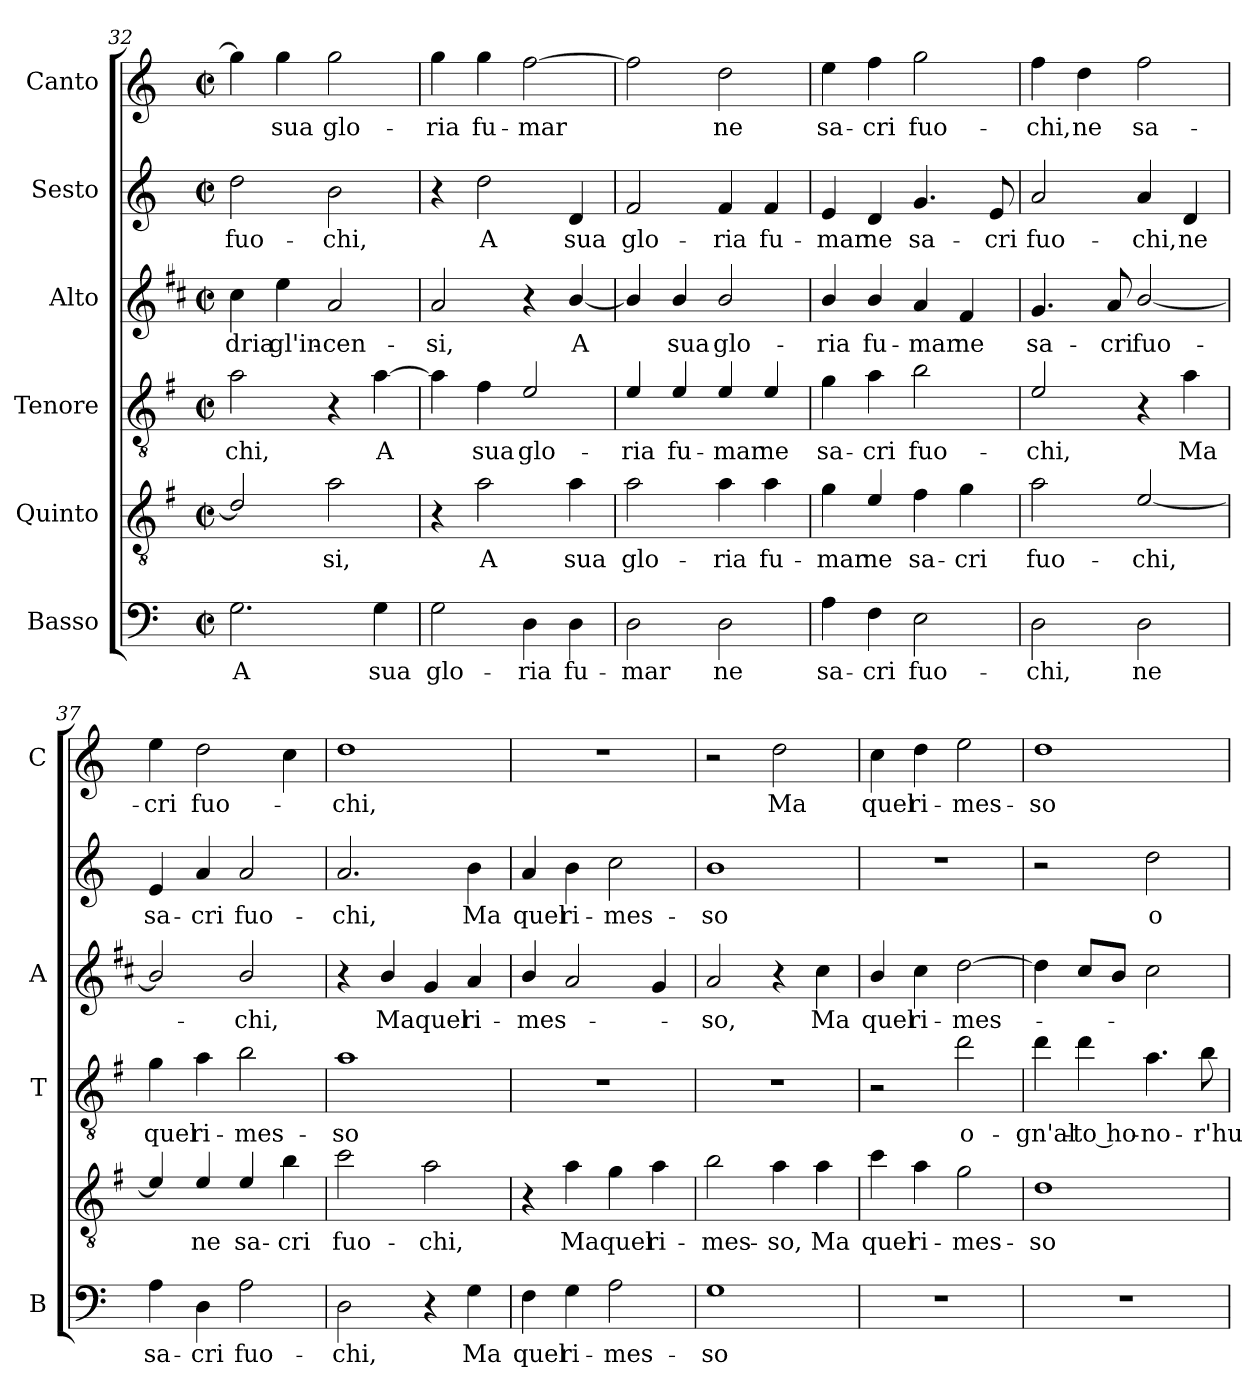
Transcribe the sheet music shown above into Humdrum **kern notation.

**kern	**text	**kern	**text	**kern	**text	**kern	**text	**kern	**text	**kern	**text
*part6	*part6	*part5	*part5	*part4	*part4	*part3	*part3	*part2	*part2	*part1	*part1
*staff6	*staff6	*staff5	*staff5	*staff4	*staff4	*staff3	*staff3	*staff2	*staff2	*staff1	*staff1
*I"Basso	*	*I"Quinto	*	*I"Tenore	*	*I"Alto	*	*I"Sesto	*	*I"Canto	*
*I'B	*	*	*	*I'T	*	*I'A	*	*	*	*I'C	*
*clefF4	*	*clefGv2	*	*clefGv2	*	*clefG2	*	*clefG2	*	*clefG2	*
*	*	*ITrd4c7	*	*ITrd4c7	*	*ITrd1c2	*	*	*	*	*
*k[]	*	*k[]	*	*k[]	*	*k[]	*	*k[]	*	*k[]	*
*C:	*	*C:	*	*C:	*	*C:	*	*C:	*	*C:	*
*M2/2	*	*M2/2	*	*M2/2	*	*M2/2	*	*M2/2	*	*M2/2	*
*met(c|)	*	*met(c|)	*	*met(c|)	*	*met(c|)	*	*met(c|)	*	*met(c|)	*
=32	=32	=32	=32	=32	=32	=32	=32	=32	=32	=32	=32
!	!LO:LY:b	!	!	!	!LO:LY:b	!	!LO:LY:b	!	!LO:LY:b	!	!
2.G\	A	2G/]	.	2d\	-chi,	4b\	-dria	2dd\	fuo-	4gg\]	.
!	!	!	!	!	!	!	!LO:LY:b	!	!	!	!LO:LY:b
.	.	.	.	.	.	4dd\	gl'in-	.	.	4gg\	sua
!	!	!	!LO:LY:b	!	!	!	!LO:LY:b	!	!LO:LY:b	!	!LO:LY:b
.	.	2d\	-si,	4r	.	2g/	-cen-	2b\	-chi,	2gg\	glo-
!	!LO:LY:b	!	!	!	!LO:LY:b	!	!	!	!	!	!
4G\	sua	.	.	[4d\	A	.	.	.	.	.	.
=33	=33	=33	=33	=33	=33	=33	=33	=33	=33	=33	=33
!	!LO:LY:b	!	!	!	!	!	!LO:LY:b	!	!	!	!LO:LY:b
2G\	glo-	4r	.	4d\]	.	2g/	-si,	4r	.	4gg\	-ria
!	!	!	!LO:LY:b	!	!LO:LY:b	!	!	!	!LO:LY:b	!	!LO:LY:b
.	.	2d\	A	4B\	sua	.	.	2dd\	A	4gg\	fu-
!	!LO:LY:b	!	!	!	!LO:LY:b	!	!	!	!	!	!LO:LY:b
4D\	-ria	.	.	2A/	glo-	4r	.	.	.	[2ff\	-mar
!	!LO:LY:b	!	!LO:LY:b	!	!	!	!LO:LY:b	!	!LO:LY:b	!	!
4D\	fu-	4d\	sua	.	.	[4a/	A	4d/	sua	.	.
=34	=34	=34	=34	=34	=34	=34	=34	=34	=34	=34	=34
!	!LO:LY:b	!	!LO:LY:b	!	!LO:LY:b	!	!	!	!LO:LY:b	!	!
2D\	-mar	2d\	glo-	4A/	-ria	4a/]	.	2f/	glo-	2ff\]	.
!	!	!	!	!	!LO:LY:b	!	!LO:LY:b	!	!	!	!
.	.	.	.	4A/	fu-	4a/	sua	.	.	.	.
!	!LO:LY:b	!	!LO:LY:b	!	!LO:LY:b	!	!LO:LY:b	!	!LO:LY:b	!	!LO:LY:b
2D\	ne	4d\	-ria	4A/	-mar	2a/	glo-	4f/	-ria	2dd\	ne
!	!	!	!LO:LY:b	!	!LO:LY:b	!	!	!	!LO:LY:b	!	!
.	.	4d\	fu-	4A/	ne	.	.	4f/	fu-	.	.
!!LO:PB:g=z
=35	=35	=35	=35	=35	=35	=35	=35	=35	=35	=35	=35
!	!LO:LY:b	!	!LO:LY:b	!	!LO:LY:b	!	!LO:LY:b	!	!LO:LY:b	!	!LO:LY:b
4A\	sa-	4c\	-mar	4c\	sa-	4a/	-ria	4e/	-mar	4ee\	sa-
!	!LO:LY:b	!	!LO:LY:b	!	!LO:LY:b	!	!LO:LY:b	!	!LO:LY:b	!	!LO:LY:b
4F\	-cri	4A/	ne	4d\	-cri	4a/	fu-	4d/	ne	4ff\	-cri
!	!LO:LY:b	!	!LO:LY:b	!	!LO:LY:b	!	!LO:LY:b	!	!LO:LY:b	!	!LO:LY:b
2E\	fuo-	4B\	sa-	2e\	fuo-	4g/	-mar	4.g/	sa-	2gg\	fuo-
!	!	!	!LO:LY:b	!	!	!	!LO:LY:b	!	!	!	!
.	.	4c\	-cri	.	.	4e/	ne	.	.	.	.
!	!	!	!	!	!	!	!	!	!LO:LY:b	!	!
.	.	.	.	.	.	.	.	8e/	-cri	.	.
=36	=36	=36	=36	=36	=36	=36	=36	=36	=36	=36	=36
!	!LO:LY:b	!	!LO:LY:b	!	!LO:LY:b	!	!LO:LY:b	!	!LO:LY:b	!	!LO:LY:b
2D\	-chi,	2d\	fuo-	2A/	-chi,	4.f/	sa-	2a/	fuo-	4ff\	-chi,
!	!	!	!	!	!	!	!	!	!	!	!LO:LY:b
.	.	.	.	.	.	.	.	.	.	4dd\	ne
!	!	!	!	!	!	!	!LO:LY:b	!	!	!	!
.	.	.	.	.	.	8g/	-cri	.	.	.	.
!	!LO:LY:b	!	!LO:LY:b	!	!	!	!LO:LY:b	!	!LO:LY:b	!	!LO:LY:b
2D\	ne	[2A/	-chi,	4r	.	[2a/	fuo-	4a/	-chi,	2ff\	sa-
!	!	!	!	!	!LO:LY:b	!	!	!	!LO:LY:b	!	!
.	.	.	.	4d\	Ma	.	.	4d/	ne	.	.
=37	=37	=37	=37	=37	=37	=37	=37	=37	=37	=37	=37
!	!LO:LY:b	!	!	!	!LO:LY:b	!	!	!	!LO:LY:b	!	!LO:LY:b
4A\	sa-	4A/]	.	4c\	quel	2a/]	.	4e/	sa-	4ee\	-cri
!	!LO:LY:b	!	!LO:LY:b	!	!LO:LY:b	!	!	!	!LO:LY:b	!	!LO:LY:b
4D\	-cri	4A/	ne	4d\	ri-	.	.	4a/	-cri	2dd\	fuo-
!	!LO:LY:b	!	!LO:LY:b	!	!LO:LY:b	!	!LO:LY:b	!	!LO:LY:b	!	!
2A\	fuo-	4A/	sa-	2e\	-mes-	2a/	-chi,	2a/	fuo-	.	.
!	!	!	!LO:LY:b	!	!	!	!	!	!	!	!
.	.	4e\	-cri	.	.	.	.	.	.	4cc\	.
=38	=38	=38	=38	=38	=38	=38	=38	=38	=38	=38	=38
!	!LO:LY:b	!	!LO:LY:b	!	!LO:LY:b	!	!	!	!LO:LY:b	!	!LO:LY:b
2D\	-chi,	2f\	fuo-	1d	-so	4r	.	2.a/	-chi,	1dd	-chi,
!	!	!	!	!	!	!	!LO:LY:b	!	!	!	!
.	.	.	.	.	.	4a/	Ma	.	.	.	.
!	!	!	!LO:LY:b	!	!	!	!LO:LY:b	!	!	!	!
4r	.	2d\	-chi,	.	.	4f/	quel	.	.	.	.
!	!LO:LY:b	!	!	!	!	!	!LO:LY:b	!	!LO:LY:b	!	!
4G\	Ma	.	.	.	.	4g/	ri-	4b\	Ma	.	.
=39	=39	=39	=39	=39	=39	=39	=39	=39	=39	=39	=39
!	!LO:LY:b	!	!	!	!	!	!LO:LY:b	!	!LO:LY:b	!	!
4F\	quel	4r	.	1r	.	4a/	-mes-	4a/	quel	1r	.
!	!LO:LY:b	!	!LO:LY:b	!	!	!	!	!	!LO:LY:b	!	!
4G\	ri-	4d\	Ma	.	.	2g/	.	4b\	ri-	.	.
!	!LO:LY:b	!	!LO:LY:b	!	!	!	!	!	!LO:LY:b	!	!
2A\	-mes-	4c\	quel	.	.	.	.	2cc\	-mes-	.	.
!	!	!	!LO:LY:b	!	!	!	!	!	!	!	!
.	.	4d\	ri-	.	.	4f/	.	.	.	.	.
=40	=40	=40	=40	=40	=40	=40	=40	=40	=40	=40	=40
!	!LO:LY:b	!	!LO:LY:b	!	!	!	!LO:LY:b	!	!LO:LY:b	!	!
1G	-so	2e\	-mes-	1r	.	2g/	-so,	1b	-so	2r	.
!	!	!	!LO:LY:b	!	!	!	!	!	!	!	!LO:LY:b
.	.	4d\	-so,	.	.	4r	.	.	.	2dd\	Ma
!	!	!	!LO:LY:b	!	!	!	!LO:LY:b	!	!	!	!
.	.	4d\	Ma	.	.	4b\	Ma	.	.	.	.
=41	=41	=41	=41	=41	=41	=41	=41	=41	=41	=41	=41
!	!	!	!LO:LY:b	!	!	!	!LO:LY:b	!	!	!	!LO:LY:b
1r	.	4f\	quel	2r	.	4a/	quel	1r	.	4cc\	quel
!	!	!	!LO:LY:b	!	!	!	!LO:LY:b	!	!	!	!LO:LY:b
.	.	4d\	ri-	.	.	4b\	ri-	.	.	4dd\	ri-
!	!	!	!LO:LY:b	!	!LO:LY:b	!	!LO:LY:b	!	!	!	!LO:LY:b
.	.	2c\	-mes-	2g\	o-	[2cc\	-mes-	.	.	2ee\	-mes-
!!LO:LB:g=z
=42	=42	=42	=42	=42	=42	=42	=42	=42	=42	=42	=42
!	!	!	!LO:LY:b	!	!LO:LY:b	!	!	!	!	!	!LO:LY:b
1r	.	1G	-so	4g\	-gn'al-	4cc\]	.	2r	.	1dd	-so
!	!	!	!	!	!LO:LY:b	!	!	!	!	!	!
.	.	.	.	4g\	-to ho-	8b/L	.	.	.	.	.
.	.	.	.	.	.	8a/J	.	.	.	.	.
!	!	!	!	!	!LO:LY:b	!	!	!	!LO:LY:b	!	!
.	.	.	.	4.d\	-no-	2b\	.	2dd\	o-	.	.
!	!	!	!	!	!LO:LY:b	!	!	!	!	!	!
.	.	.	.	8e\	-r'hu-	.	.	.	.	.	.
=	=	=	=	=	=	=	=	=	=	=	=
*-	*-	*-	*-	*-	*-	*-	*-	*-	*-	*-	*-
